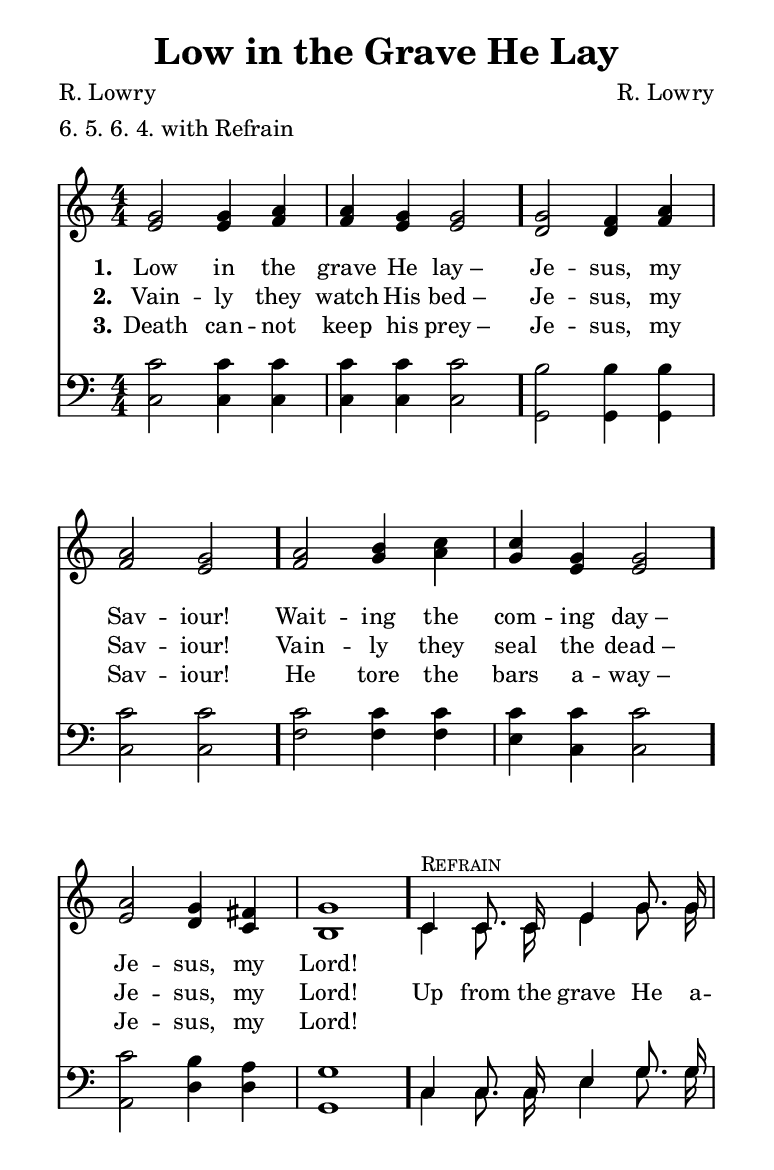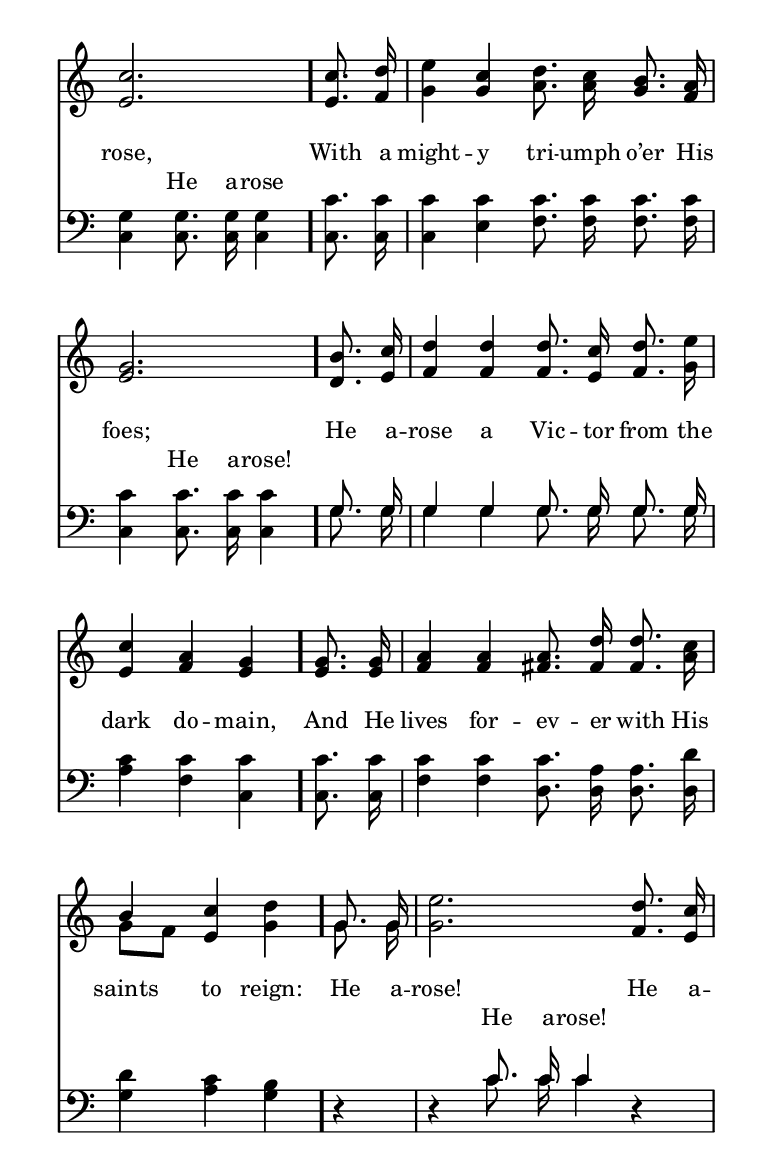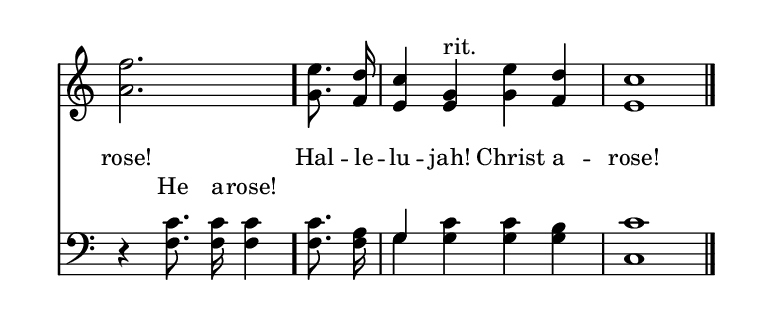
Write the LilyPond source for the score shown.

\include "common/global.ily"
\paper {
  \include "common/paper.ily"
  ragged-last-bottom = ##t
  systems-per-page = #(cond (is-eogsized 4) (#t #f))
  system-count = #(cond (is-eogsized 6) (#t #f))
}

\header{
  hymnnumber = "175"
  title = "Low in the Grave He Lay"
  tunename = "Christ Arose"
  meter = "6. 5. 6. 4. with Refrain"
  poet = "R. Lowry"
  composer = "R. Lowry"
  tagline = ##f
}

global = {
  \include "common/overrides.ily"
  \override Staff.TimeSignature.style = #'numbered
  \time 4/4
  \override Score.MetronomeMark.transparent = ##t % hide all fermata changes too
  \tempo 4=110
  \key c \major
  \autoBeamOff
}

notesSoprano = {
\global
\relative c'' {

  g2 g4 a | a g g2 |
  g2 f4 a | a2 g |
  a2 b4 c | c g g2 |
  a2 g4 fis | g1 |

  << s^\markup { \small \caps "Refrain" }
  { c,4 c8. c16 e4 g8. g16 | c2. } >>
  c8. d16 | e4 c d8. c16 b8. a16 | g2.
  b8. c16 | d4 d d8. c16 d8. e16 | c4 a g
  g8. g16 | a4 a a8. d16 d8. c16 | b4 c d
  g,8. g16 | e'2. d8. c16 | f2.
  e8. d16 | c4 g^\markup{rit.} e' d | c1

  \bar "|."

}
}

notesAlto = {
\global
\relative e' {

  e2 e4 f | f e e2 |
  d2 d4 f | f2 e2 |
  f2 g4 a | g e e2 |
  e2 d4 c | b1 |


  c4 c8. c16 e4 g8. g16 | e2.
  e8. f16 | g4 g a8. a16 g8. f16 | e2.
  d8. e16 | f4 f f8. e16 f8. g16 | e4 f e
  e8. e16 | f4 f fis8. fis16 fis8. a16 | g8[ f] e4 g
  g8. g16 | g2. f8. e16 | a2.
  g8. f16 | e4 e g f | e1 |

}
}

notesTenor = {
\global
\relative a {

  c2 c4 c | c c c2 |
  b2 b4 b | c2 c |
  c2 c4 c | c c c2 |
  c2 b4 a | g1 |

  c,4 c8. c16 e4 g8. g16 | g4 g8. g16 g4
  c8. c16 | c4 c c8. c16 c8. c16 c4 c8. c16 c4
  g8. g16 | g4 g g8. g16 g8. g16 | c4 c c
  c8. c16 | c4 c c8. a16 a8. d16 | d4 c b
  r4 r c8. c16 c4 r4 | r c8. c16 c4
  c8. a16 | g4 c c b | c1 |

}
}

notesBass = {
\global
\relative f {

  c2 c4 c | c c c2 |
  g2 g4 g | c2 c |
  f2 f4 f | e c c2 |
  a2 d4 d | g,1 |

  c4 c8. c16 e4 g8. g16 | c,4 c8. c16 c4
  c8. c16 | c4 e f8. f16 f8. f16 | c4 c8. c16 c4
  g'8. g16 | g4 g g8. g16 g8. g16 | a4 f c
  c8. c16 | f4 f d8. d16 d8. d16 | g4 a g
  r4 r c8. c16 c4 r4 | r f,8. f16 f4
  f8. f16 | g4 g g g | c,1 |

}
}

Refrain = \lyricmode {

Up from the grave He a -- rose, \bar "."
With a might -- y tri -- umph o’er His foes; \bar "."
He a -- rose a Vic -- tor from the dark do -- main, \bar "."
And He lives for -- ev -- er with His saints to reign: \bar "."
He a -- rose! He a -- rose! \bar "."
Hal -- le -- lu -- jah! Christ a -- rose! \bar "."

}

wordsA = \lyricmode {
\set stanza = "1."

Low in the grave He lay_– \bar "."
Je -- sus, my Sav -- iour! \bar "."
Wait -- ing the com -- ing day_– \bar "."
Je -- sus, my Lord! \bar "."

}

wordsB = \lyricmode {
\set stanza = "2."

Vain -- ly they watch His bed_–
Je -- sus, my Sav -- iour!
Vain -- ly they seal the dead_–
Je -- sus, my Lord!

\Refrain

}

wordsC = \lyricmode {
\set stanza = "3."

Death can -- not keep his prey_–
Je -- sus, my Sav -- iour!
He tore the bars a -- way_–
Je -- sus, my Lord!

}

underWords = \lyricmode {

{ \repeat unfold 28 \skip 4 }
He a -- rose
{ \repeat unfold 9 \skip 4 }
He a -- rose!
{ \repeat unfold 22 \skip 4 }
He a -- rose!
He a -- rose!

}

\score {
  \context ChoirStaff <<
    \context Staff = upper <<
      \set Staff.autoBeaming = ##f
      \set ChoirStaff.systemStartDelimiter = #'SystemStartBar
      \set ChoirStaff.printPartCombineTexts = ##f
      \partcombine #'(2 . 11) \notesSoprano \notesAlto
      \context NullVoice = sopranos { \voiceOne << \notesSoprano >> }
      \context Lyrics = one   \lyricsto sopranos \wordsA
      \context Lyrics = two   \lyricsto sopranos \wordsB
      \context Lyrics = three \lyricsto sopranos \wordsC
    >>
    \context Staff = men <<
      \set Staff.autoBeaming = ##f
      \clef bass
      \set ChoirStaff.printPartCombineTexts = ##f
      \partcombine #'(2 . 11) \notesTenor \notesBass
      \context NullVoice = tenors { \voiceOne << \notesTenor >> }
    >>
    \context Lyrics = three \lyricsto tenors \underWords
  >>
  \layout {
    \include "common/layout.ily"
  }
  \midi{
    \include "common/midi.ily"
  }
}

\version "2.19.49"  % necessary for upgrading to future LilyPond versions.

% vi:set et ts=2 sw=2 ai nocindent syntax=lilypond:
